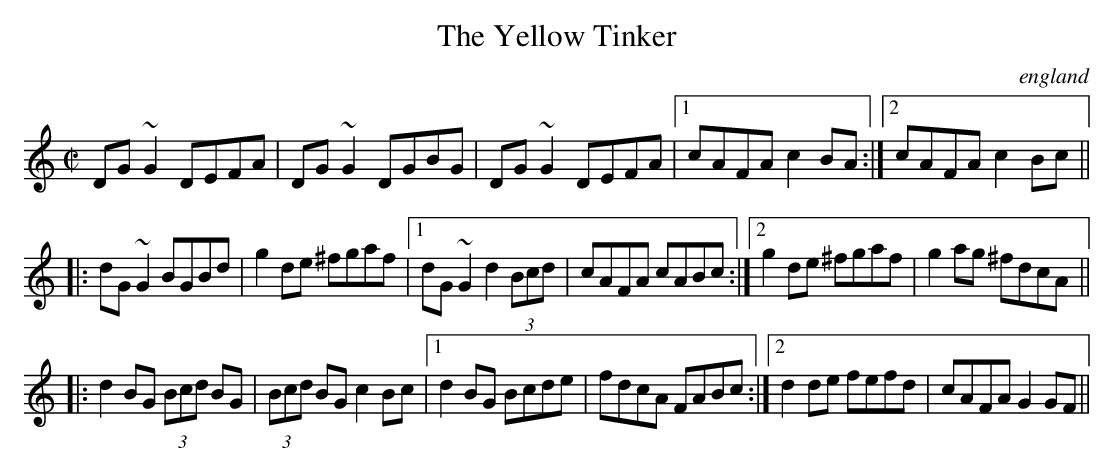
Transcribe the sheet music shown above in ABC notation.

X:1
T:Yellow Tinker, The
O:england
M:C|
K:Gmix
DG~G2 DEFA|DG~G2 DGBG|DG~G2 DEFA|1 cAFA c2BA:|2 cAFA c2Bc||
|:dG~G2 BGBd|g2de ^fgaf|1 dG~G2 d2 (3Bcd|cAFA cABc:|2 g2de ^fgaf|g2ag ^fdcA||
|:d2BG (3Bcd BG|(3Bcd BG c2Bc|1 d2BG Bcde|fdcA FABc:|2 d2de fefd|cAFA G2GF||
